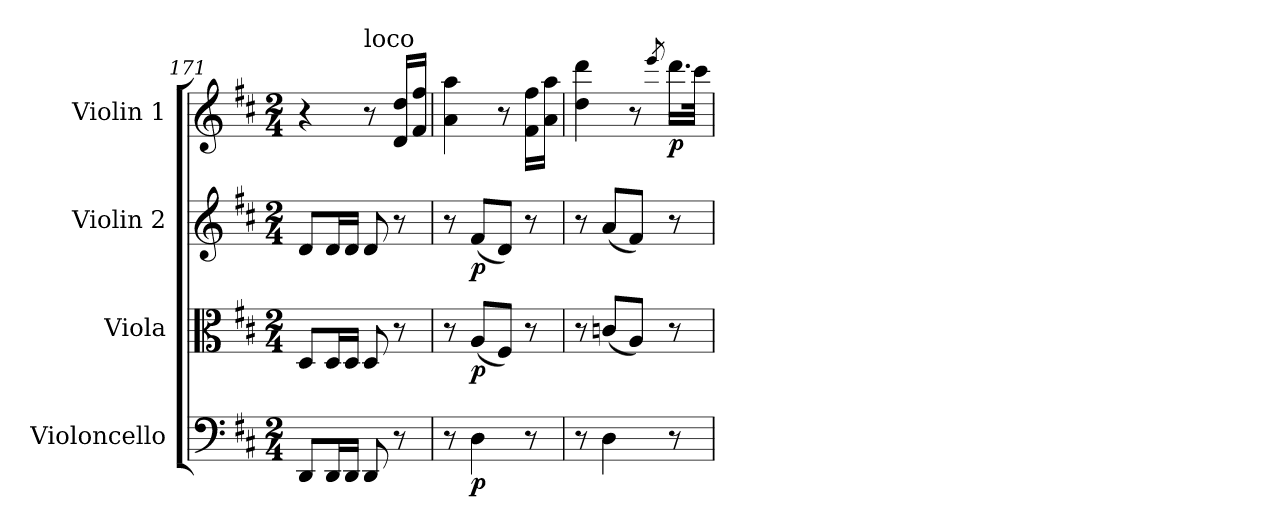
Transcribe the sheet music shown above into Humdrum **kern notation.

**kern	**dynam	**kern	**dynam	**kern	**dynam	**kern	**dynam
*part4	*part4	*part3	*part3	*part2	*part2	*part1	*part1
*staff4	*staff4	*staff3	*staff3	*staff2	*staff2	*staff1	*staff1
*I"Violoncello	*	*I"Viola	*	*I"Violin 2	*	*I"Violin 1	*
*I'Vc	*	*I'Vla	*	*I'Vln	*	*I'Vln	*
!!LO:PB:g=z
*clefF4	*	*clefC3	*	*clefG2	*	*clefG2	*
*k[f#c#]	*	*k[f#c#]	*	*k[f#c#]	*	*k[f#c#]	*
*M2/4	*	*M2/4	*	*M2/4	*	*M2/4	*
=171	=171	=171	=171	=171	=171	=171	=171
8DD/L	.	8D/L	.	8d/L	.	4r	.
16DD/L	.	16D/L	.	16d/L	.	.	.
16DD/JJ	.	16D/JJ	.	16d/JJ	.	.	.
!	!	!	!	!	!	!LO:TX:a:t=loco	!
8DD/	.	8D/	.	8d/	.	8r	.
8r	.	8r	.	8r	.	16d/ 16dd/LL	.
.	.	.	.	.	.	16f#/ 16ff#/JJ	.
=172	=172	=172	=172	=172	=172	=172	=172
8r	.	8r	.	8r	.	4a\ 4aa\	.
!	!LO:DY:b	!	!LO:DY:b	!	!LO:DY:b	!	!
4D\	p	(<8A/L	p	(8f#/L	p	.	.
.	.	8F#/J)	.	8d/J)	.	8r	.
8r	.	8r	.	8r	.	16f#\ 16ff#\LL	.
.	.	.	.	.	.	16a\ 16aa\JJ	.
=173	=173	=173	=173	=173	=173	=173	=173
8r	.	8r	.	8r	.	4dd\ 4ddd\	.
4D\	.	(<8cn/L	.	(8a/L	.	.	.
.	.	8A/J)	.	8f#/J)	.	8r	.
.	.	.	.	.	.	8qeee/	.
!	!	!	!	!	!	!	!LO:DY:b
8r	.	8r	.	8r	.	16.ddd\LL	p
.	.	.	.	.	.	32ccc#\JJk	.
=	=	=	=	=	=	=	=
*-	*-	*-	*-	*-	*-	*-	*-
